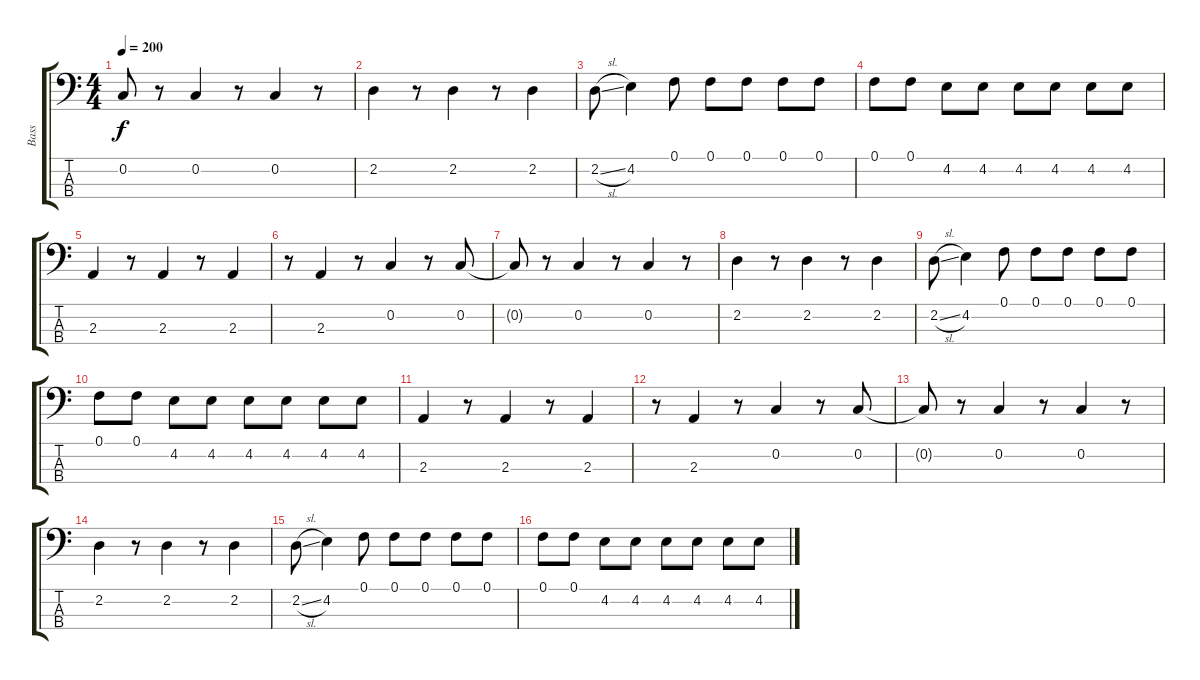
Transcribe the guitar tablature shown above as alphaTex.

\track ("Bass" "Bass") {instrument electricbassfinger}
\staff {score tabs}
\tuning (F2 C2 G1 D1) {hide}
\ts (4 4)
\tempo 200
\clef f4
\ks c
0.2{t}.8{dy f} r.8 0.2.4 r.8 0.2.4 r.8 |
2.2.4 r.8 2.2.4 r.8 2.2.4 |
2.2{sl}.8 4.2.4 0.1.8 0.1.8 0.1.8 0.1.8 0.1.8 |
0.1.8 0.1.8 4.2.8 4.2.8 4.2.8 4.2.8 4.2.8 4.2.8 |
2.3.4 r.8 2.3.4 r.8 2.3.4 |
r.8 2.3.4 r.8 0.2.4 r.8 0.2.8 |
0.2{t}.8 r.8 0.2.4 r.8 0.2.4 r.8 |
2.2.4 r.8 2.2.4 r.8 2.2.4 |
2.2{sl}.8 4.2.4 0.1.8 0.1.8 0.1.8 0.1.8 0.1.8 |
0.1.8 0.1.8 4.2.8 4.2.8 4.2.8 4.2.8 4.2.8 4.2.8 |
2.3.4 r.8 2.3.4 r.8 2.3.4 |
r.8 2.3.4 r.8 0.2.4 r.8 0.2.8 |
0.2{t}.8 r.8 0.2.4 r.8 0.2.4 r.8 |
2.2.4 r.8 2.2.4 r.8 2.2.4 |
2.2{sl}.8 4.2.4 0.1.8 0.1.8 0.1.8 0.1.8 0.1.8 |
0.1.8 0.1.8 4.2.8 4.2.8 4.2.8 4.2.8 4.2.8 4.2.8
